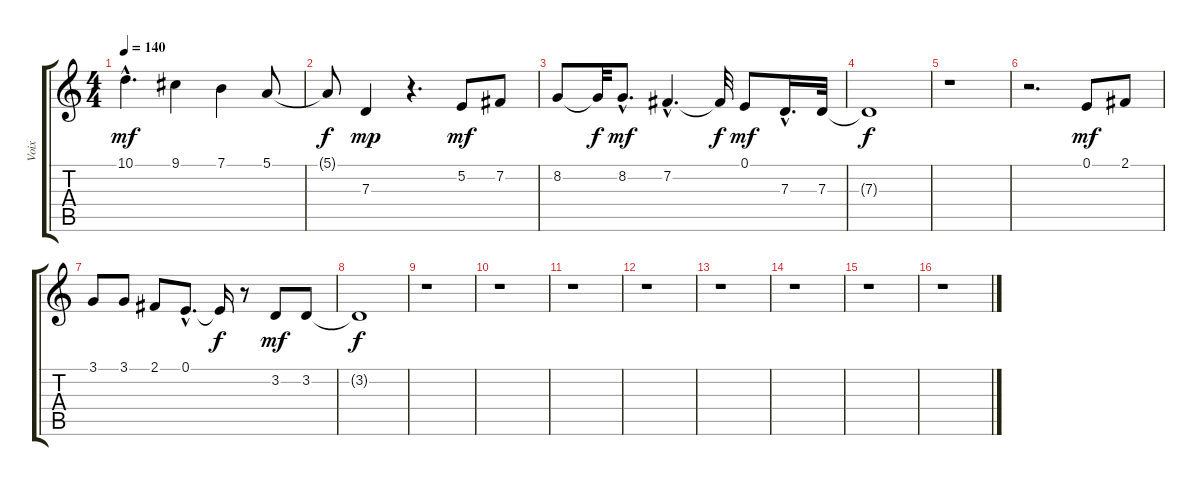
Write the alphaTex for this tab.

\track ("Voix" "Voix") {instrument voiceoohs}
\staff {score tabs}
\tuning (E4 B3 G3 D3 A2 E2) {hide}
\ts (4 4)
\tempo 140
\clef g2
\ks c
10.1{hac}.4{d dy mf} 9.1.4 7.1.4 5.1.8 |
5.1{t}.8{dy f} 7.3.4{dy mp} r.4{d} 5.2.8{dy mf} 7.2.8 |
8.2.8 8.2{t}.32{dy f} 8.2{hac}.8{d dy mf} 7.2{hac}.4{d} 7.2{t}.32{dy f} 0.1.8{dy mf} 7.3{hac}.16{d} 7.3.32 |
7.3{t}.1{dy f} |
r.1 |
r.2{d} 0.1.8{dy mf} 2.1.8 |
3.1.8 3.1.8 2.1.8 0.1{hac}.8{d} 0.1{t}.16{dy f} r.8 3.2.8{dy mf} 3.2.8 |
3.2{t}.1{dy f} |
r.1 |
r.1 |
r.1 |
r.1 |
r.1 |
r.1 |
r.1 |
r.1
